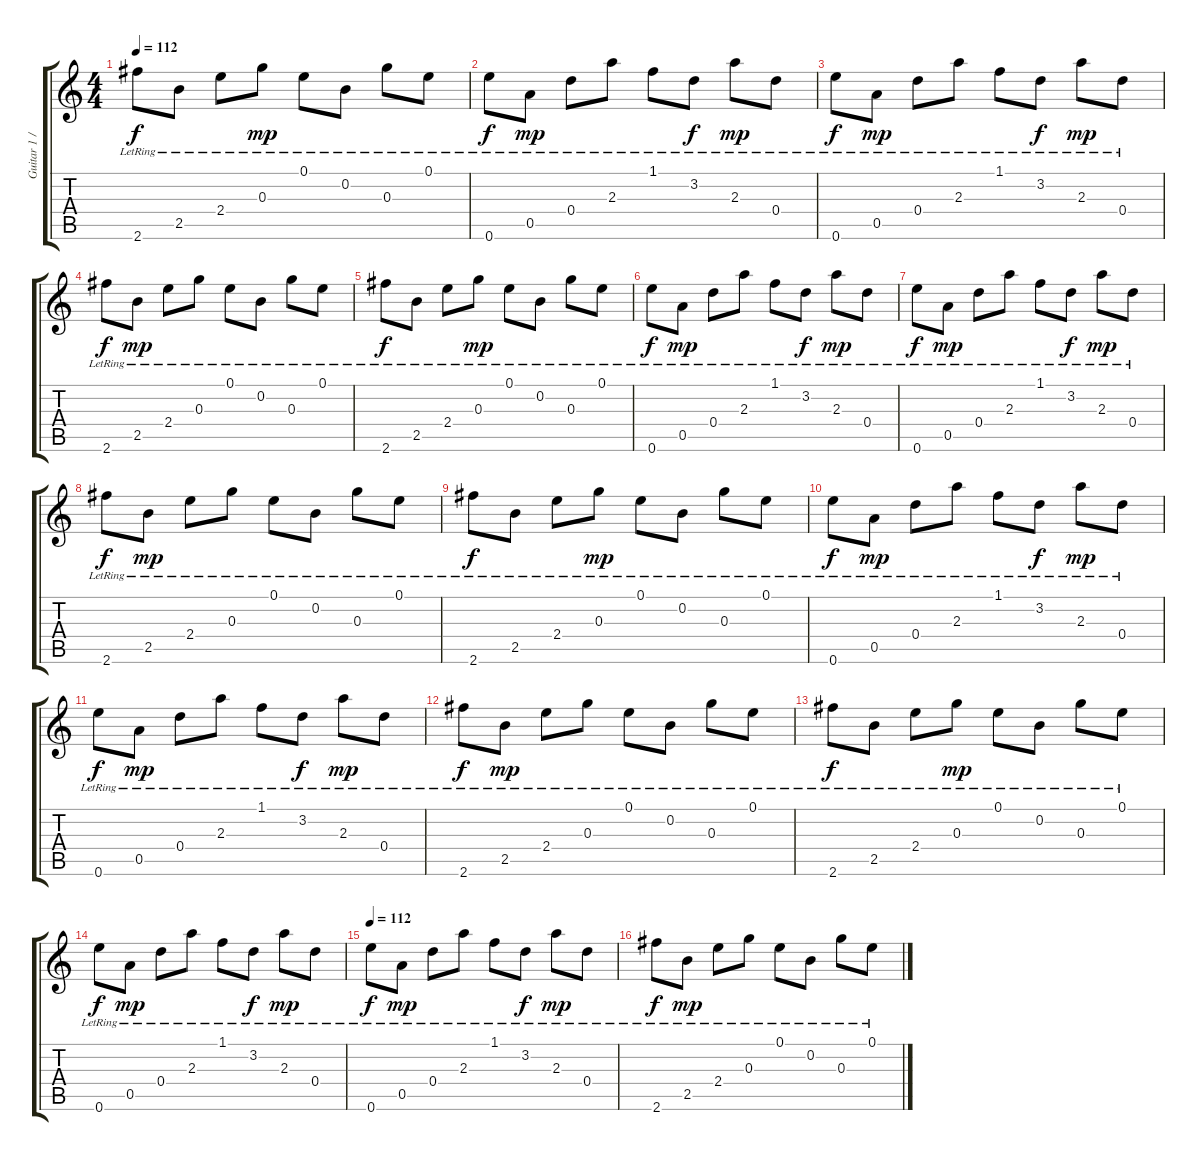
\track ("Guitar 1 / Gilmour tuning" "Guitar 1 /") {instrument acousticguitarsteel}
\staff {score tabs}
\tuning (E4 B3 G4 D4 A3 E4) {hide}
\ts (4 4)
\tempo 112
\clef g2
\ks c
2.6{lr}.8{dy f} 2.5{lr}.8 2.4{lr}.8 0.3{lr}.8{dy mp} 0.1{lr}.8 0.2{lr}.8 0.3{lr}.8 0.1{lr}.8 |
0.6{lr}.8{dy f} 0.5{lr}.8{dy mp} 0.4{lr}.8 2.3{lr}.8 1.1{lr}.8 3.2{lr}.8{dy f} 2.3{lr}.8{dy mp} 0.4{lr}.8 |
0.6{lr}.8{dy f} 0.5{lr}.8{dy mp} 0.4{lr}.8 2.3{lr}.8 1.1{lr}.8 3.2{lr}.8{dy f} 2.3{lr}.8{dy mp} 0.4{lr}.8 |
2.6{lr}.8{dy f} 2.5{lr}.8{dy mp} 2.4{lr}.8 0.3{lr}.8 0.1{lr}.8 0.2{lr}.8 0.3{lr}.8 0.1{lr}.8 |
2.6{lr}.8{dy f} 2.5{lr}.8 2.4{lr}.8 0.3{lr}.8{dy mp} 0.1{lr}.8 0.2{lr}.8 0.3{lr}.8 0.1{lr}.8 |
0.6{lr}.8{dy f} 0.5{lr}.8{dy mp} 0.4{lr}.8 2.3{lr}.8 1.1{lr}.8 3.2{lr}.8{dy f} 2.3{lr}.8{dy mp} 0.4{lr}.8 |
0.6{lr}.8{dy f} 0.5{lr}.8{dy mp} 0.4{lr}.8 2.3{lr}.8 1.1{lr}.8 3.2{lr}.8{dy f} 2.3{lr}.8{dy mp} 0.4{lr}.8 |
2.6{lr}.8{dy f} 2.5{lr}.8{dy mp} 2.4{lr}.8 0.3{lr}.8 0.1{lr}.8 0.2{lr}.8 0.3{lr}.8 0.1{lr}.8 |
2.6{lr}.8{dy f} 2.5{lr}.8 2.4{lr}.8 0.3{lr}.8{dy mp} 0.1{lr}.8 0.2{lr}.8 0.3{lr}.8 0.1{lr}.8 |
0.6{lr}.8{dy f} 0.5{lr}.8{dy mp} 0.4{lr}.8 2.3{lr}.8 1.1{lr}.8 3.2{lr}.8{dy f} 2.3{lr}.8{dy mp} 0.4{lr}.8 |
0.6{lr}.8{dy f} 0.5{lr}.8{dy mp} 0.4{lr}.8 2.3{lr}.8 1.1{lr}.8 3.2{lr}.8{dy f} 2.3{lr}.8{dy mp} 0.4{lr}.8 |
2.6{lr}.8{dy f} 2.5{lr}.8{dy mp} 2.4{lr}.8 0.3{lr}.8 0.1{lr}.8 0.2{lr}.8 0.3{lr}.8 0.1{lr}.8 |
2.6{lr}.8{dy f} 2.5{lr}.8 2.4{lr}.8 0.3{lr}.8{dy mp} 0.1{lr}.8 0.2{lr}.8 0.3{lr}.8 0.1{lr}.8 |
0.6{lr}.8{dy f} 0.5{lr}.8{dy mp} 0.4{lr}.8 2.3{lr}.8 1.1{lr}.8 3.2{lr}.8{dy f} 2.3{lr}.8{dy mp} 0.4{lr}.8 |
\tempo 112
0.6{lr}.8{dy f} 0.5{lr}.8{dy mp} 0.4{lr}.8 2.3{lr}.8 1.1{lr}.8 3.2{lr}.8{dy f} 2.3{lr}.8{dy mp} 0.4{lr}.8 |
2.6{lr}.8{dy f} 2.5{lr}.8{dy mp} 2.4{lr}.8 0.3{lr}.8 0.1{lr}.8 0.2{lr}.8 0.3{lr}.8 0.1{lr}.8
